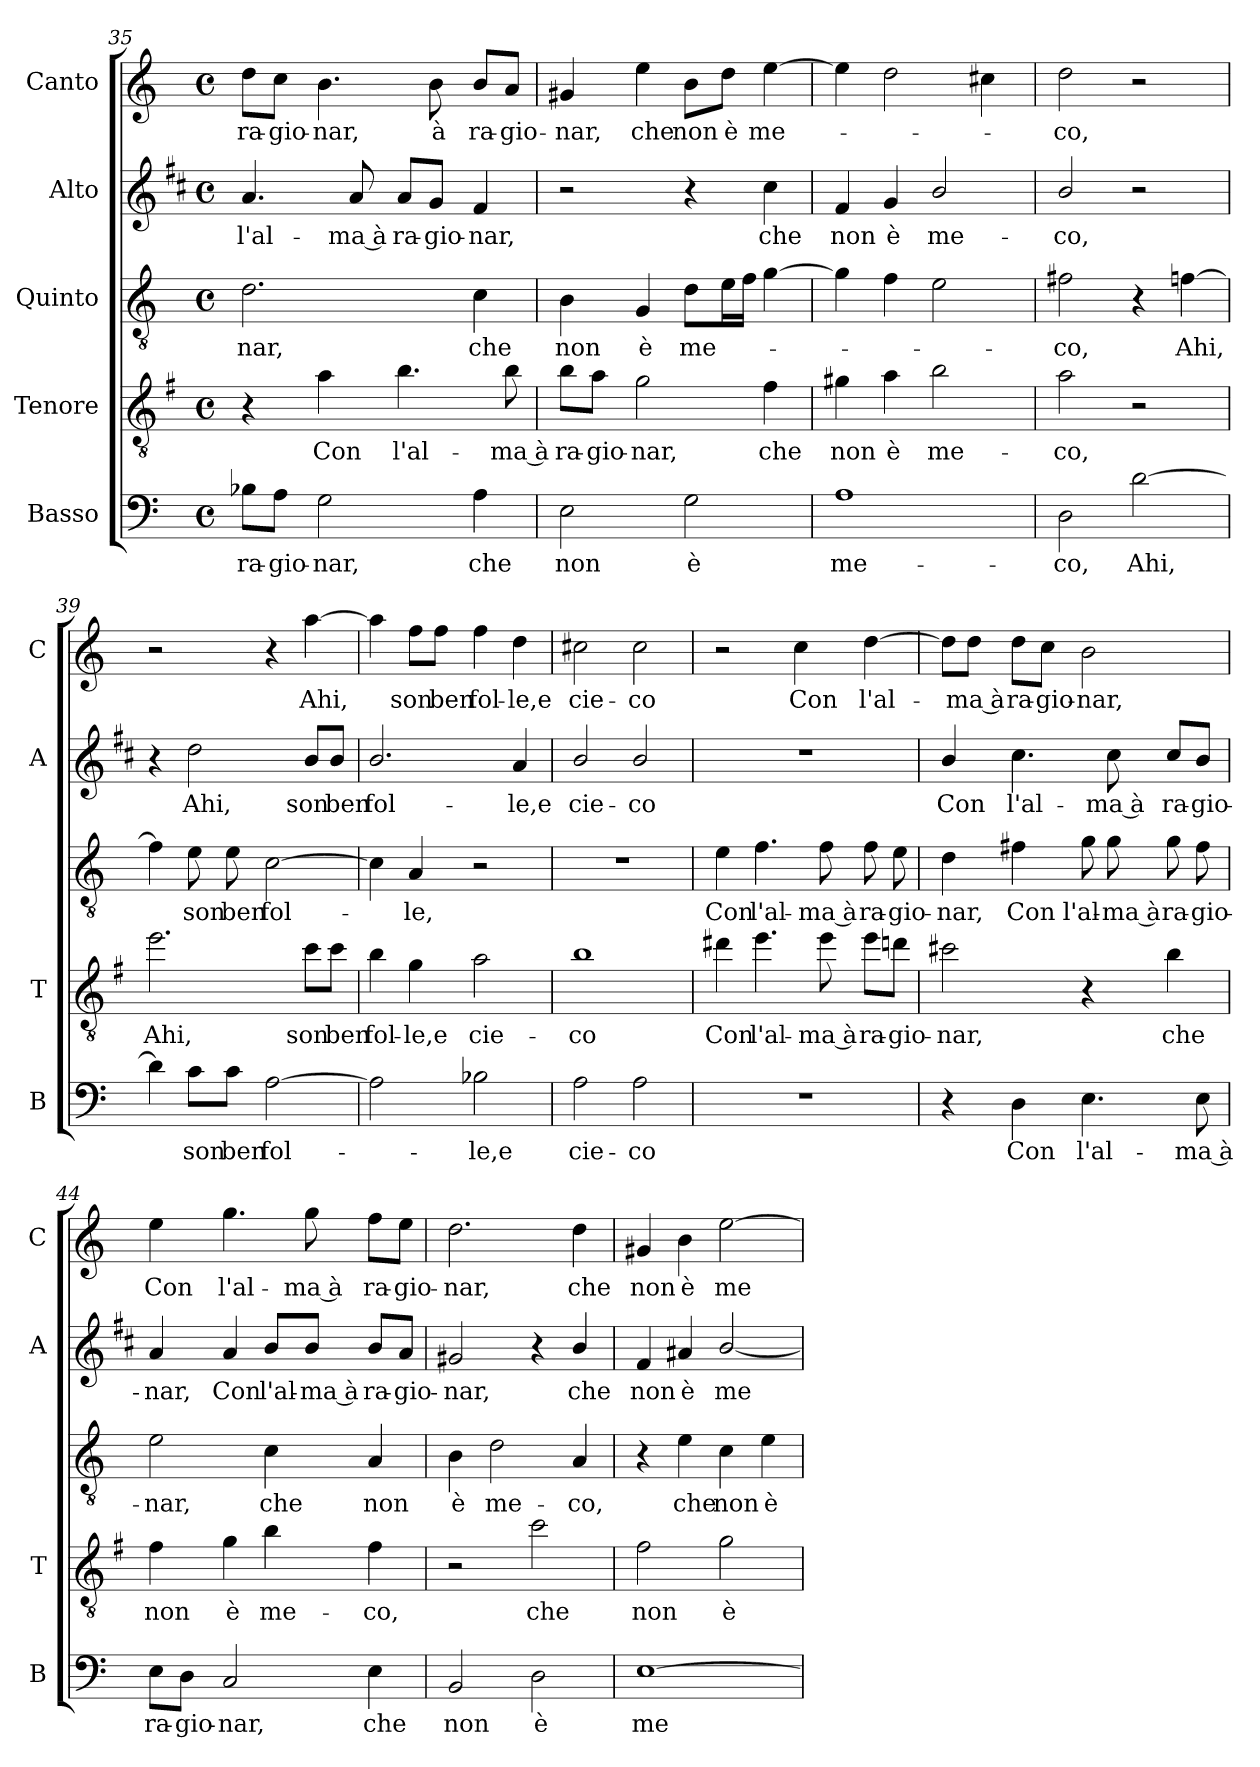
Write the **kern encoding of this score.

**kern	**text	**kern	**text	**kern	**text	**kern	**text	**kern	**text
*part5	*part5	*part4	*part4	*part3	*part3	*part2	*part2	*part1	*part1
*staff5	*staff5	*staff4	*staff4	*staff3	*staff3	*staff2	*staff2	*staff1	*staff1
*I"Basso	*	*I"Tenore	*	*I"Quinto	*	*I"Alto	*	*I"Canto	*
*I'B	*	*I'T	*	*	*	*I'A	*	*I'C	*
!!LO:PB:g=z
*clefF4	*	*clefGv2	*	*clefGv2	*	*clefG2	*	*clefG2	*
*	*	*ITrd4c7	*	*	*	*ITrd1c2	*	*	*
*k[]	*	*k[]	*	*k[]	*	*k[]	*	*k[]	*
*C:	*	*C:	*	*C:	*	*C:	*	*C:	*
*M4/4	*	*M4/4	*	*M4/4	*	*M4/4	*	*M4/4	*
*met(c)	*	*met(c)	*	*met(c)	*	*met(c)	*	*met(c)	*
=35	=35	=35	=35	=35	=35	=35	=35	=35	=35
!	!LO:LY:b	!	!	!	!LO:LY:b	!	!LO:LY:b	!	!LO:LY:b
8B-X\L	ra-	4r	.	2.d\	-nar,	4.g/	l'al-	8dd\L	ra-
!	!LO:LY:b	!	!	!	!	!	!	!	!LO:LY:b
8A\J	-gio-	.	.	.	.	.	.	8cc\J	-gio-
!	!LO:LY:b	!	!LO:LY:b	!	!	!	!	!	!LO:LY:b
2G\	-nar,	4d\	Con	.	.	.	.	4.b\	-nar,
!	!	!	!	!	!	!	!LO:LY:b	!	!
.	.	.	.	.	.	8g/	-ma à	.	.
!	!	!	!LO:LY:b	!	!	!	!LO:LY:b	!	!
.	.	4.e\	l'al-	.	.	8g/L	ra-	.	.
!	!	!	!	!	!	!	!LO:LY:b	!	!LO:LY:b
.	.	.	.	.	.	8f/J	-gio-	8b\	à
!	!LO:LY:b	!	!	!	!LO:LY:b	!	!LO:LY:b	!	!LO:LY:b
4A\	che	.	.	4c\	che	4e/	-nar,	8b/L	ra-
!	!	!	!LO:LY:b	!	!	!	!	!	!LO:LY:b
.	.	8e\	-ma à	.	.	.	.	8a/J	-gio-
=36	=36	=36	=36	=36	=36	=36	=36	=36	=36
!	!LO:LY:b	!	!LO:LY:b	!	!LO:LY:b	!	!	!	!LO:LY:b
2E\	non	8e\L	ra-	4B\	non	2r	.	4g#X/	-nar,
!	!	!	!LO:LY:b	!	!	!	!	!	!
.	.	8d\J	-gio-	.	.	.	.	.	.
!	!	!	!LO:LY:b	!	!LO:LY:b	!	!	!	!LO:LY:b
.	.	2c\	-nar,	4G/	è	.	.	4ee\	che
!	!LO:LY:b	!	!	!	!LO:LY:b	!	!	!	!LO:LY:b
2G\	è	.	.	8d\L	me-	4r	.	8b\L	non
!	!	!	!	!	!	!	!	!	!LO:LY:b
.	.	.	.	16e\L	.	.	.	8dd\J	è
.	.	.	.	16f\JJ	.	.	.	.	.
!	!	!	!LO:LY:b	!	!	!	!LO:LY:b	!	!LO:LY:b
.	.	4B\	che	[4g\	.	4b\	che	[4ee\	me-
=37	=37	=37	=37	=37	=37	=37	=37	=37	=37
!	!LO:LY:b	!	!LO:LY:b	!	!	!	!LO:LY:b	!	!
1A	me-	4c#X\	non	4g\]	.	4e/	non	4ee\]	.
!	!	!	!LO:LY:b	!	!	!	!LO:LY:b	!	!
.	.	4d\	è	4f\	.	4f/	è	2dd\	.
!	!	!	!LO:LY:b	!	!	!	!LO:LY:b	!	!
.	.	2e\	me-	2e\	.	2a/	me-	.	.
.	.	.	.	.	.	.	.	4cc#X\	.
=38	=38	=38	=38	=38	=38	=38	=38	=38	=38
!	!LO:LY:b	!	!LO:LY:b	!	!LO:LY:b	!	!LO:LY:b	!	!LO:LY:b
2D\	-co,	2d\	-co,	2f#X\	-co,	2a/	-co,	2dd\	-co,
!	!LO:LY:b	!	!	!	!	!	!	!	!
[2d\	Ahi,	2r	.	4r	.	2r	.	2r	.
!	!	!	!	!	!LO:LY:b	!	!	!	!
.	.	.	.	[4fn\	Ahi,	.	.	.	.
=39	=39	=39	=39	=39	=39	=39	=39	=39	=39
!	!	!	!LO:LY:b	!	!	!	!	!	!
4d\]	.	2.a\	Ahi,	4f\]	.	4r	.	2r	.
!	!LO:LY:b	!	!	!	!LO:LY:b	!	!LO:LY:b	!	!
8c\L	son	.	.	8e\	son	2cc\	Ahi,	.	.
!	!LO:LY:b	!	!	!	!LO:LY:b	!	!	!	!
8c\J	ben	.	.	8e\	ben	.	.	.	.
!	!LO:LY:b	!	!	!	!LO:LY:b	!	!	!	!
[2A\	fol-	.	.	[2c\	fol-	.	.	4r	.
!	!	!	!LO:LY:b	!	!	!	!LO:LY:b	!	!LO:LY:b
.	.	8f\L	son	.	.	8a/L	son	[4aa\	Ahi,
!	!	!	!LO:LY:b	!	!	!	!LO:LY:b	!	!
.	.	8f\J	ben	.	.	8a/J	ben	.	.
!!LO:LB:g=z
=40	=40	=40	=40	=40	=40	=40	=40	=40	=40
!	!	!	!LO:LY:b	!	!	!	!LO:LY:b	!	!
2A\]	.	4e\	fol-	4c\]	.	2.a/	fol-	4aa\]	.
!	!	!	!LO:LY:b	!	!LO:LY:b	!	!	!	!LO:LY:b
.	.	4c\	-le,e	4A/	-le,	.	.	8ff\L	son
!	!	!	!	!	!	!	!	!	!LO:LY:b
.	.	.	.	.	.	.	.	8ff\J	ben
!	!LO:LY:b	!	!LO:LY:b	!	!	!	!	!	!LO:LY:b
2B-X\	-le,e	2d\	cie-	2r	.	.	.	4ff\	fol-
!	!	!	!	!	!	!	!LO:LY:b	!	!LO:LY:b
.	.	.	.	.	.	4g/	-le,e	4dd\	-le,e
=41	=41	=41	=41	=41	=41	=41	=41	=41	=41
!	!LO:LY:b	!	!LO:LY:b	!	!	!	!LO:LY:b	!	!LO:LY:b
2A\	cie-	1e	-co	1r	.	2a/	cie-	2cc#X\	cie-
!	!LO:LY:b	!	!	!	!	!	!LO:LY:b	!	!LO:LY:b
2A\	-co	.	.	.	.	2a/	-co	2cc#\	-co
=42	=42	=42	=42	=42	=42	=42	=42	=42	=42
!	!	!	!LO:LY:b	!	!LO:LY:b	!	!	!	!
1r	.	4g#X\	Con	4e\	Con	1r	.	2r	.
!	!	!	!LO:LY:b	!	!LO:LY:b	!	!	!	!
.	.	4.a\	l'al-	4.f\	l'al-	.	.	.	.
!	!	!	!	!	!	!	!	!	!LO:LY:b
.	.	.	.	.	.	.	.	4cc\	Con
!	!	!	!LO:LY:b	!	!LO:LY:b	!	!	!	!
.	.	8a\	-ma à	8f\	-ma à	.	.	.	.
!	!	!	!LO:LY:b	!	!LO:LY:b	!	!	!	!LO:LY:b
.	.	8a\L	ra-	8f\	ra-	.	.	[4dd\	l'al-
!	!	!	!LO:LY:b	!	!LO:LY:b	!	!	!	!
.	.	8gn\J	-gio-	8e\	-gio-	.	.	.	.
=43	=43	=43	=43	=43	=43	=43	=43	=43	=43
!	!	!	!LO:LY:b	!	!LO:LY:b	!	!LO:LY:b	!	!
4r	.	2f#X\	-nar,	4d\	-nar,	4a/	Con	8dd\L]	.
!	!	!	!	!	!	!	!	!	!LO:LY:b
.	.	.	.	.	.	.	.	8dd\J	-ma à
!	!LO:LY:b	!	!	!	!LO:LY:b	!	!LO:LY:b	!	!LO:LY:b
4D\	Con	.	.	4f#X\	Con	4.b\	l'al-	8dd\L	ra-
!	!	!	!	!	!	!	!	!	!LO:LY:b
.	.	.	.	.	.	.	.	8cc\J	-gio-
!	!LO:LY:b	!	!	!	!LO:LY:b	!	!	!	!LO:LY:b
4.E\	l'al-	4r	.	8g\	l'al-	.	.	2b\	-nar,
!	!	!	!	!	!LO:LY:b	!	!LO:LY:b	!	!
.	.	.	.	8g\	-ma à	8b\	-ma à	.	.
!	!	!	!LO:LY:b	!	!LO:LY:b	!	!LO:LY:b	!	!
.	.	4e\	che	8g\	ra-	8b/L	ra-	.	.
!	!LO:LY:b	!	!	!	!LO:LY:b	!	!LO:LY:b	!	!
8E\	-ma à	.	.	8f#\	-gio-	8a/J	-gio-	.	.
=44	=44	=44	=44	=44	=44	=44	=44	=44	=44
!	!LO:LY:b	!	!LO:LY:b	!	!LO:LY:b	!	!LO:LY:b	!	!LO:LY:b
8E\L	ra-	4B\	non	2e\	-nar,	4g/	-nar,	4ee\	Con
!	!LO:LY:b	!	!	!	!	!	!	!	!
8D\J	-gio-	.	.	.	.	.	.	.	.
!	!LO:LY:b	!	!LO:LY:b	!	!	!	!LO:LY:b	!	!LO:LY:b
2C/	-nar,	4c\	è	.	.	4g/	Con	4.gg\	l'al-
!	!	!	!LO:LY:b	!	!LO:LY:b	!	!LO:LY:b	!	!
.	.	4e\	me-	4c\	che	8a/L	l'al-	.	.
!	!	!	!	!	!	!	!LO:LY:b	!	!LO:LY:b
.	.	.	.	.	.	8a/J	-ma à	8gg\	-ma à
!	!LO:LY:b	!	!LO:LY:b	!	!LO:LY:b	!	!LO:LY:b	!	!LO:LY:b
4E\	che	4B\	-co,	4A/	non	8a/L	ra-	8ff\L	ra-
!	!	!	!	!	!	!	!LO:LY:b	!	!LO:LY:b
.	.	.	.	.	.	8g/J	-gio-	8ee\J	-gio-
!!LO:LB:g=z
=45	=45	=45	=45	=45	=45	=45	=45	=45	=45
!	!LO:LY:b	!	!	!	!LO:LY:b	!	!LO:LY:b	!	!LO:LY:b
2BB/	non	2r	.	4B\	è	2f#X/	-nar,	2.dd\	-nar,
!	!	!	!	!	!LO:LY:b	!	!	!	!
.	.	.	.	2d\	me-	.	.	.	.
!	!LO:LY:b	!	!LO:LY:b	!	!	!	!	!	!
2D\	è	2f\	che	.	.	4r	.	.	.
!	!	!	!	!	!LO:LY:b	!	!LO:LY:b	!	!LO:LY:b
.	.	.	.	4A/	-co,	4a/	che	4dd\	che
=46	=46	=46	=46	=46	=46	=46	=46	=46	=46
!	!LO:LY:b	!	!LO:LY:b	!	!	!	!LO:LY:b	!	!LO:LY:b
[1E	me-	2B\	non	4r	.	4e/	non	4g#X/	non
!	!	!	!	!	!LO:LY:b	!	!LO:LY:b	!	!LO:LY:b
.	.	.	.	4e\	che	4g#X/	è	4b\	è
!	!	!	!LO:LY:b	!	!LO:LY:b	!	!LO:LY:b	!	!LO:LY:b
.	.	2c\	è	4c\	non	[2a/	me-	[2ee\	me-
!	!	!	!	!	!LO:LY:b	!	!	!	!
.	.	.	.	4e\	è	.	.	.	.
=	=	=	=	=	=	=	=	=	=
*-	*-	*-	*-	*-	*-	*-	*-	*-	*-
